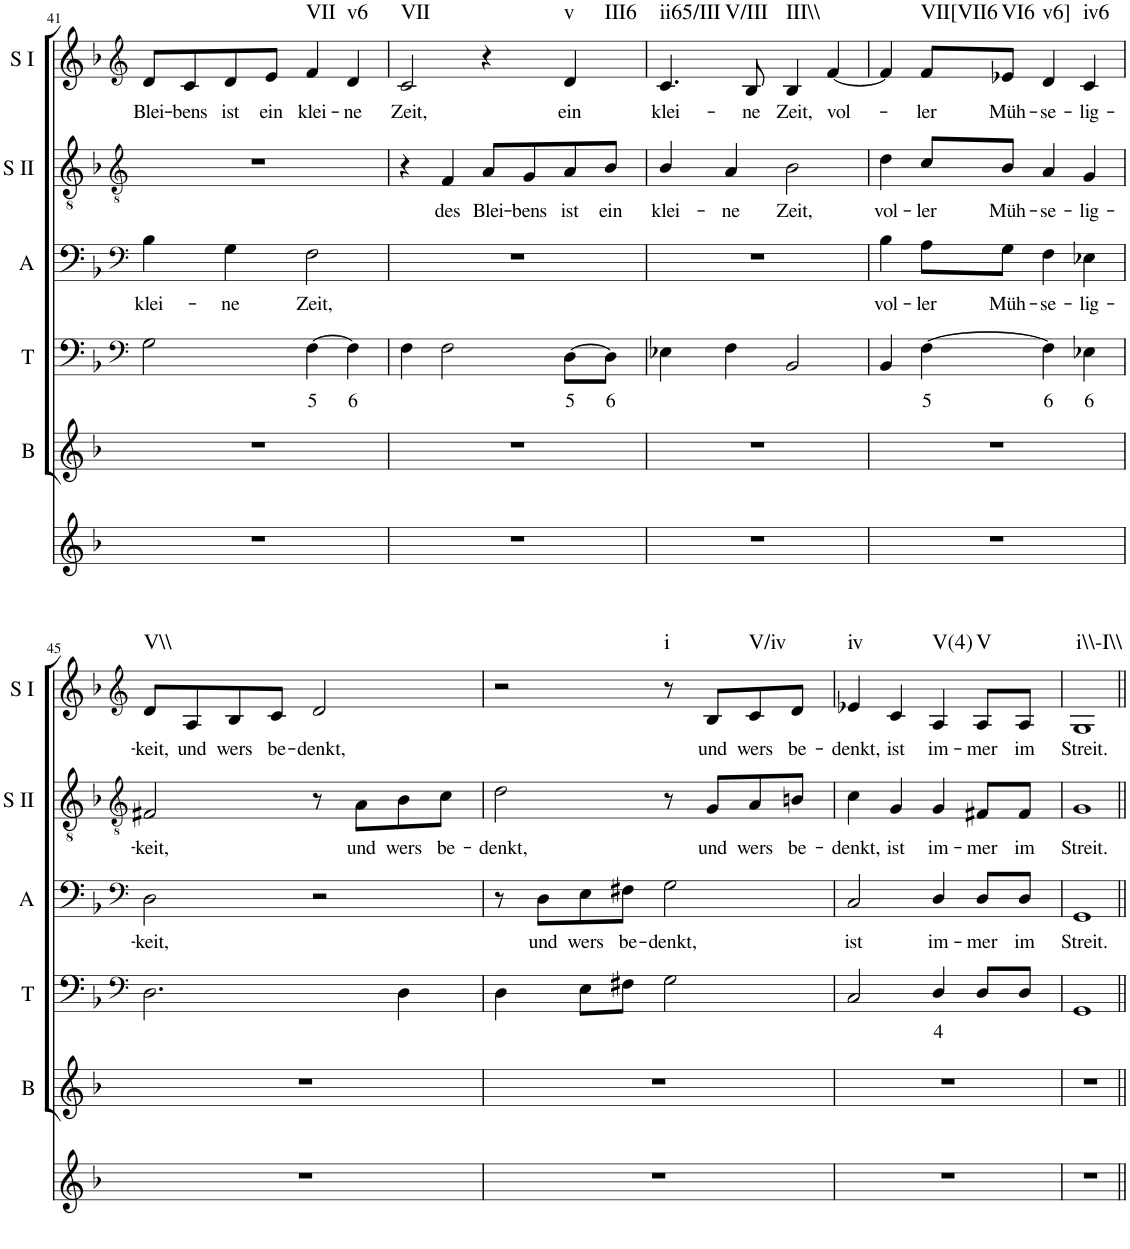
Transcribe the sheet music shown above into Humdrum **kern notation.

**kern	**kern	**kern	**text	**kern	**text	**kern	**text	**kern	**text	**harte
*part6	*part5	*part4	*part4	*part3	*part3	*part2	*part2	*part1	*part1	*part1
*staff6	*staff5	*staff4	*staff4	*staff3	*staff3	*staff2	*staff2	*staff1	*staff1	*
*I"Continuo	*I"Bass	*I"Tenor	*	*I"Alto	*	*I"Soprano II	*	*I"Soprano I	*	*
*	*I'B	*I'T	*	*I'A	*	*I'S II	*	*I'S I	*	*
!!LO:PB:g=z
*clefG2	*clefG2	*clefF4	*	*clefF4	*	*clefGv2	*	*clefG2	*	*
*k[b-]	*k[b-]	*k[b-]	*	*k[b-]	*	*k[b-]	*	*k[b-]	*	*
*M4/4	*M4/4	*M4/4	*	*M4/4	*	*M4/4	*	*M4/4	*	*
=41	=41	=41	=41	=41	=41	=41	=41	=41	=41	=41
!	!	!	!	!	!LO:LY:b	!	!	!	!LO:LY:b	!
1r	1r	2G\	.	4B-\	klei-	1r	.	8d/L	Blei-	.
!	!	!	!	!	!	!	!	!	!LO:LY:b	!
.	.	.	.	.	.	.	.	8c/	bens	.
!	!	!	!	!	!LO:LY:b	!	!	!	!LO:LY:b	!
.	.	.	.	4G\	ne	.	.	8d/	ist	.
!	!	!	!	!	!	!	!	!	!LO:LY:b	!
.	.	.	.	.	.	.	.	8e/J	ein	.
!	!	!	!LO:LY:b	!	!LO:LY:b	!	!	!	!LO:LY:b	!LO:H:kt=VII
.	.	[4F\	5	2F\	Zeit,	.	.	4f/	klei-	N
!	!	!	!LO:LY:b	!	!	!	!	!	!LO:LY:b	!LO:H:kt=v6
.	.	4F\]	6	.	.	.	.	4d/	ne	N
=42	=42	=42	=42	=42	=42	=42	=42	=42	=42	=42
!	!	!	!	!	!	!	!	!	!LO:LY:b	!LO:H:kt=VII
1r	1r	4F\	.	1r	.	4r	.	2c/	Zeit,	N
!	!	!	!	!	!	!	!LO:LY:b	!	!	!
.	.	2F\	.	.	.	4F/	des	.	.	.
!	!	!	!	!	!	!	!LO:LY:b	!	!	!
.	.	.	.	.	.	8A/L	Blei-	4r	.	.
!	!	!	!	!	!	!	!LO:LY:b	!	!	!
.	.	.	.	.	.	8G/	bens	.	.	.
!	!	!	!LO:LY:b	!	!	!	!LO:LY:b	!	!LO:LY:b	!LO:H:n=1:kt=v
!	!	!	!	!	!	!	!	!	!	!LO:H:n=2:kt=III6
.	.	[8D\L	5	.	.	8A/	ist	4d/	ein	N N
!	!	!	!LO:LY:b	!	!	!	!LO:LY:b	!	!	!
.	.	8D\J]	6	.	.	8B-/J	ein	.	.	.
=43	=43	=43	=43	=43	=43	=43	=43	=43	=43	=43
!	!	!	!	!	!	!	!LO:LY:b	!	!LO:LY:b	!LO:H:n=1:kt=ii65/III
!	!	!	!	!	!	!	!	!	!	!LO:H:n=2:kt=V/III
1r	1r	4E-X\	.	1r	.	4B-/	klei-	4.c/	klei-	N N
!	!	!	!	!	!	!	!LO:LY:b	!	!	!
.	.	4F\	.	.	.	4A/	ne	.	.	.
!	!	!	!	!	!	!	!	!	!LO:LY:b	!
.	.	.	.	.	.	.	.	8B-/	ne	.
!	!	!	!	!	!	!	!LO:LY:b	!	!LO:LY:b	!LO:H:kt=III\\
.	.	2BB-/	.	.	.	2B-\	Zeit,	4B-/	Zeit,	N
!	!	!	!	!	!	!	!	!	!LO:LY:b	!
.	.	.	.	.	.	.	.	[4f/	vol-	.
=44	=44	=44	=44	=44	=44	=44	=44	=44	=44	=44
!	!	!	!	!	!LO:LY:b	!	!LO:LY:b	!	!	!
1r	1r	4BB-/	.	4B-\	vol-	4d\	vol-	4f/]	.	.
!	!	!	!LO:LY:b	!	!LO:LY:b	!	!LO:LY:b	!	!LO:LY:b	!LO:H:kt=VII[VII6
.	.	[4F\	5	8A\L	ler	8c/L	ler	8f/L	ler	N
!	!	!	!	!	!LO:LY:b	!	!LO:LY:b	!	!LO:LY:b	!LO:H:kt=VI6
.	.	.	.	8G\J	Müh-	8B-/J	Müh-	8e-X/J	Müh-	N
!	!	!	!LO:LY:b	!	!LO:LY:b	!	!LO:LY:b	!	!LO:LY:b	!LO:H:kt=v6]
.	.	4F\]	6	4F\	se-	4A/	se-	4d/	se-	N
!	!	!	!LO:LY:b	!	!LO:LY:b	!	!LO:LY:b	!	!LO:LY:b	!LO:H:kt=iv6
.	.	4E-X\	6	4E-X\	lig-	4G/	lig-	4c/	lig-	N
!!LO:LB:g=z
=45	=45	=45	=45	=45	=45	=45	=45	=45	=45	=45
*	*	*clefF4	*	*clefF4	*	*clefGv2	*	*clefG2	*	*
!	!	!	!	!	!LO:LY:b	!	!LO:LY:b	!	!LO:LY:b	!LO:H:kt=V\\
1r	1r	2.D\	.	2D\	keit,	2F#X/	keit,	8d/L	keit,	N
!	!	!	!	!	!	!	!	!	!LO:LY:b	!
.	.	.	.	.	.	.	.	8A/	und	.
!	!	!	!	!	!	!	!	!	!LO:LY:b	!
.	.	.	.	.	.	.	.	8B-/	wers	.
!	!	!	!	!	!	!	!	!	!LO:LY:b	!
.	.	.	.	.	.	.	.	8c/J	be-	.
!	!	!	!	!	!	!	!	!	!LO:LY:b	!
.	.	.	.	2r	.	8r	.	2d/	denkt,	.
!	!	!	!	!	!	!	!LO:LY:b	!	!	!
.	.	.	.	.	.	8A\L	und	.	.	.
!	!	!	!	!	!	!	!LO:LY:b	!	!	!
.	.	4D\	.	.	.	8B-\	wers	.	.	.
!	!	!	!	!	!	!	!LO:LY:b	!	!	!
.	.	.	.	.	.	8c\J	be-	.	.	.
=46	=46	=46	=46	=46	=46	=46	=46	=46	=46	=46
!	!	!	!	!	!	!	!LO:LY:b	!	!	!
1r	1r	4D\	.	8r	.	2d\	denkt,	2r	.	.
!	!	!	!	!	!LO:LY:b	!	!	!	!	!
.	.	.	.	8D\L	und	.	.	.	.	.
!	!	!	!	!	!LO:LY:b	!	!	!	!	!
.	.	8E\L	.	8E\	wers	.	.	.	.	.
!	!	!	!	!	!LO:LY:b	!	!	!	!	!
.	.	8F#X\J	.	8F#X\J	be-	.	.	.	.	.
!	!	!	!	!	!LO:LY:b	!	!	!	!	!LO:H:kt=i
.	.	2G\	.	2G\	denkt,	8r	.	8r	.	N
!	!	!	!	!	!	!	!LO:LY:b	!	!LO:LY:b	!
.	.	.	.	.	.	8G/L	und	8B-/L	und	.
!	!	!	!	!	!	!	!LO:LY:b	!	!LO:LY:b	!LO:H:kt=V/iv
.	.	.	.	.	.	8A/	wers	8c/	wers	N
!	!	!	!	!	!	!	!LO:LY:b	!	!LO:LY:b	!
.	.	.	.	.	.	8Bn/J	be-	8d/J	be-	.
=47	=47	=47	=47	=47	=47	=47	=47	=47	=47	=47
!	!	!	!	!	!LO:LY:b	!	!LO:LY:b	!	!LO:LY:b	!LO:H:kt=iv
1r	1r	2C/	.	2C/	ist	4c\	denkt,	4e-X/	denkt,	N
!	!	!	!	!	!	!	!LO:LY:b	!	!LO:LY:b	!
.	.	.	.	.	.	4G/	ist	4c/	ist	.
!	!	!	!LO:LY:b	!	!LO:LY:b	!	!LO:LY:b	!	!LO:LY:b	!LO:H:kt=V(4)
.	.	4D/	4	4D/	im-	4G/	im-	4A/	im-	N
!	!	!	!	!	!LO:LY:b	!	!LO:LY:b	!	!LO:LY:b	!LO:H:kt=V
.	.	8D/L	.	8D/L	mer	8F#X/L	mer	8A/L	mer	N
!	!	!	!	!	!LO:LY:b	!	!LO:LY:b	!	!LO:LY:b	!
.	.	8D/J	.	8D/J	im	8F#/J	im	8A/J	im	.
=48	=48	=48	=48	=48	=48	=48	=48	=48	=48	=48
!	!	!	!	!	!LO:LY:b	!	!LO:LY:b	!	!LO:LY:b	!LO:H:kt=i\\-I\\
1r	1r	1GG	.	1GG	Streit.	1G	Streit.	1G	Streit.	N
=||	=||	=||	=||	=||	=||	=||	=||	=||	=||	=||
*-	*-	*-	*-	*-	*-	*-	*-	*-	*-	*-
